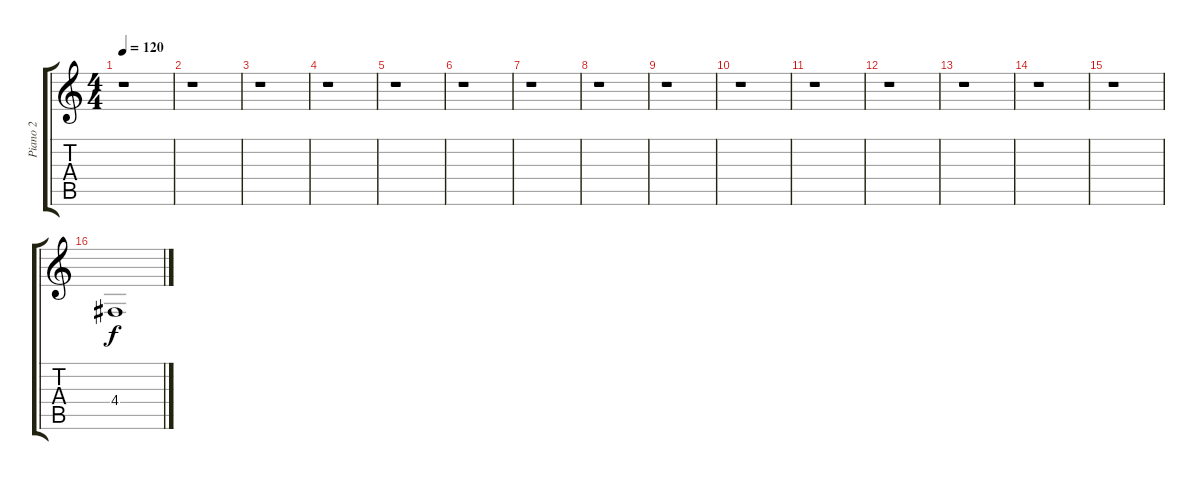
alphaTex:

\track ("Piano 2" "Piano 2") {instrument electricpiano2}
\staff {score tabs}
\tuning (E4 B3 G3 D3 A2 E2) {hide}
\ts (4 4)
\tempo 120
\clef g2
\ks c
r.1{dy mp} |
r.1 |
r.1 |
r.1 |
r.1 |
\section ("" "")
r.1 |
r.1 |
r.1 |
r.1 |
r.1 |
r.1 |
r.1 |
r.1 |
r.1 |
r.1 |
4.4.1{dy f}
